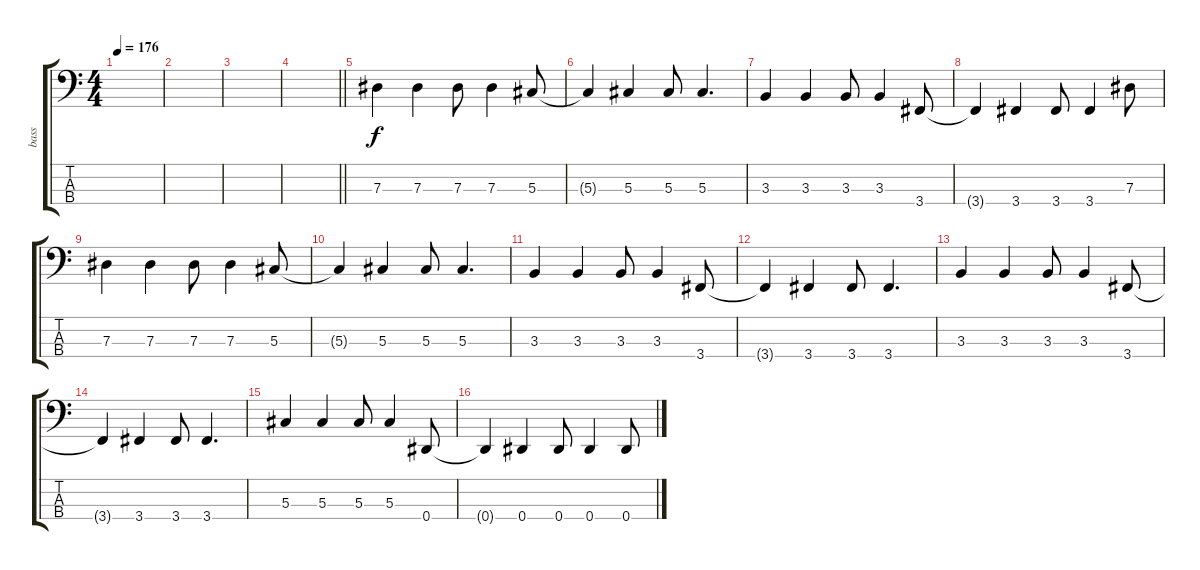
\track ("bass" "bass") {instrument electricbassfinger}
\staff {score tabs}
\tuning (Gb2 Db2 Ab1 Eb1) {hide}
\ts (4 4)
\tempo 176
\clef f4
\ks c
|
|
|
\barLineRight lightlight
|
7.3.4 7.3.4 7.3.8 7.3.4 5.3.8 |
5.3{t}.4 5.3.4 5.3.8 5.3.4{d} |
3.3.4 3.3.4 3.3.8 3.3.4 3.4.8 |
3.4{t}.4 3.4.4 3.4.8 3.4.4 7.3.8 |
7.3.4 7.3.4 7.3.8 7.3.4 5.3.8 |
5.3{t}.4 5.3.4 5.3.8 5.3.4{d} |
3.3.4 3.3.4 3.3.8 3.3.4 3.4.8 |
3.4{t}.4 3.4.4 3.4.8 3.4.4{d} |
3.3.4 3.3.4 3.3.8 3.3.4 3.4.8 |
3.4{t}.4 3.4.4 3.4.8 3.4.4{d} |
5.3.4 5.3.4 5.3.8 5.3.4 0.4.8 |
0.4{t}.4 0.4.4 0.4.8 0.4.4 0.4.8
